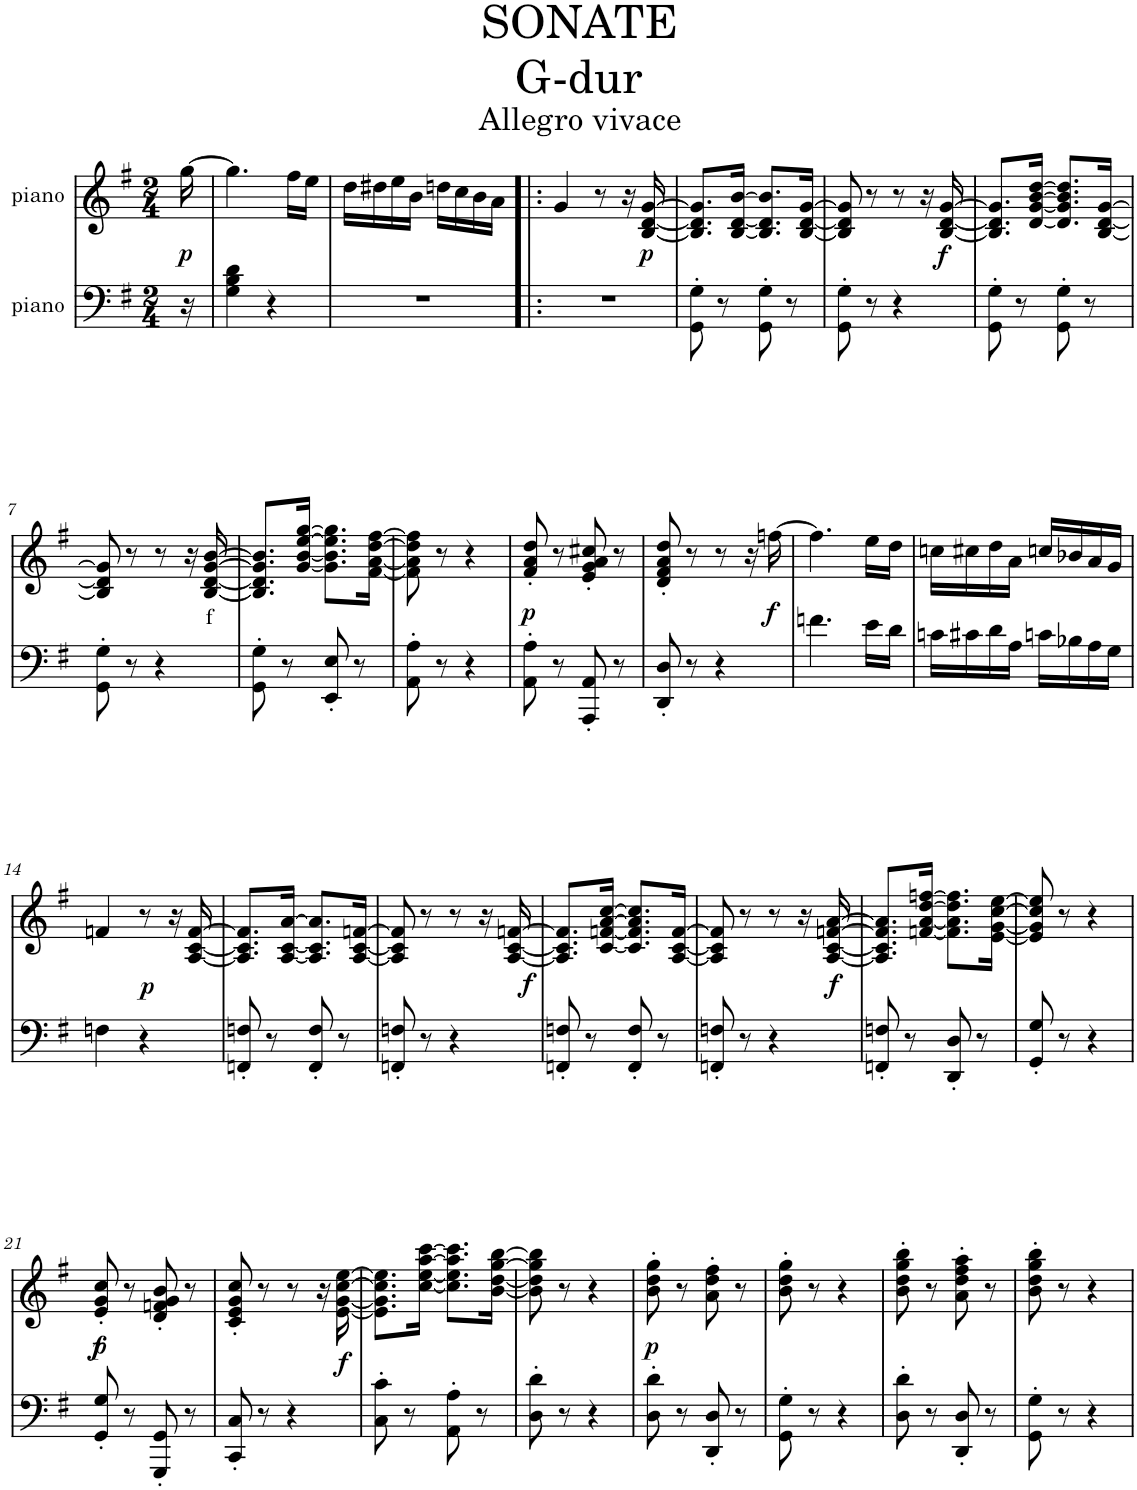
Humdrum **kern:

**kern	**dynam	**kern	**text	**dynam
*part2	*part2	*part1	*part1	*part1
*staff2	*staff2	*staff1	*staff1	*staff1
*I"piano	*	*I"piano	*	*
*I'Pno	*	*I'Pno	*	*
*clefF4	*	*clefG2	*	*
*k[f#]	*	*k[f#]	*	*
*G:	*	*G:	*	*
*M2/4	*	*M2/4	*	*
=	=	=	=	=
!	!	!	!	!LO:DY:b
16r	.	[16gg\	.	p
=1	=1	=1	=1	=1
4G\ 4B\ 4d\	.	4.gg\]	.	.
4r	.	.	.	.
.	.	16ff#\LL	.	.
.	.	16ee\JJ	.	.
=2	=2	=2	=2	=2
2r	.	16dd\LL	.	.
.	.	16dd#X\	.	.
.	.	16ee\	.	.
.	.	16b\JJ	.	.
.	.	16ddn\LL	.	.
.	.	16cc\	.	.
.	.	16b\	.	.
.	.	16a\JJ	.	.
=3!|:	=3!|:	=3!|:	=3!|:	=3!|:
2r	.	4g/	.	.
.	.	8r	.	.
.	.	16r	.	.
!	!	!	!	!LO:DY:b
.	.	[16B/ [16d/ [16g/	.	p
=4	=4	=4	=4	=4
8GG\' 8G\'	.	8.B/] 8.d/] 8.g/]L	.	.
8r	.	.	.	.
.	.	[16B/ [16d/ [16b/Jk	.	.
8GG\' 8G\'	.	8.B/] 8.d/] 8.b/]L	.	.
8r	.	.	.	.
.	.	[16B/ [16d/ [16g/Jk	.	.
=5	=5	=5	=5	=5
8GG\' 8G\'	.	8B/] 8d/] 8g/]	.	.
8r	.	8r	.	.
4r	.	8r	.	.
.	.	16r	.	.
!	!	!	!	!LO:DY:b
.	.	[16B/ [16d/ [16g/	.	f
=6	=6	=6	=6	=6
8GG\' 8G\'	.	8.B/] 8.d/] 8.g/]L	.	.
8r	.	.	.	.
.	.	[16d/ [16g/ [16b/ [16dd/Jk	.	.
8GG\' 8G\'	.	8.d/] 8.g/] 8.b/] 8.dd/]L	.	.
8r	.	.	.	.
.	.	[16B/ [16d/ [16g/Jk	.	.
!!LO:LB:g=z
=7	=7	=7	=7	=7
8GG\' 8G\'	.	8B/] 8d/] 8g/]	.	.
8r	.	8r	.	.
4r	.	8r	.	.
.	.	16r	.	.
!	!	!	!LO:LY:b	!
.	.	[16B/ [16d/ [16g/ [16b/	f	.
=8	=8	=8	=8	=8
8GG\' 8G\'	.	8.B/] 8.d/] 8.g/] 8.b/]L	.	.
8r	.	.	.	.
.	.	[16g/ [16b/ [16ee/ [16gg/Jk	.	.
8EE/' 8E/'	.	8.g\] 8.b\] 8.ee\] 8.gg\]L	.	.
8r	.	.	.	.
.	.	[16f#\ [16a\ [16dd\ [16ff#\Jk	.	.
=9	=9	=9	=9	=9
8AA\' 8A\'	.	8f#\] 8a\] 8dd\] 8ff#\]	.	.
8r	.	8r	.	.
4r	.	4r	.	.
=10	=10	=10	=10	=10
!	!	!	!LO:LY:b	!LO:DY:b
8AA\' 8A\'	.	8f#/' 8a/' 8dd/'	p	p
8r	.	8r	.	.
8AAA/' 8AA/'	.	8e/' 8g/' 8a/' 8cc#X/'	.	.
8r	.	8r	.	.
=11	=11	=11	=11	=11
8DD/' 8D/'	.	8d/' 8f#/' 8a/' 8dd/'	.	.
8r	.	8r	.	.
4r	.	8r	.	.
.	.	16r	.	.
!	!	!	!LO:LY:b	!LO:DY:b
.	.	[16ffn\	f	f
=12	=12	=12	=12	=12
4.fn\	.	4.ff\]	.	.
16e\LL	.	16ee\LL	.	.
16d\JJ	.	16dd\JJ	.	.
=13	=13	=13	=13	=13
16cn\LL	.	16ccn\LL	.	.
16c#X\	.	16cc#X\	.	.
16d\	.	16dd\	.	.
16A\JJ	.	16a\JJ	.	.
16cn\LL	.	16ccn/LL	.	.
16B-X\	.	16b-X/	.	.
16A\	.	16a/	.	.
16G\JJ	.	16g/JJ	.	.
!!LO:LB:g=z
=14	=14	=14	=14	=14
4Fn\	.	4fn/	.	.
!	!LO:DY:a	!	!	!
4r	p	8r	.	.
.	.	16r	.	.
.	.	[16A/ [16c/ [16f/	.	.
=15	=15	=15	=15	=15
8FFn/' 8Fn/'	.	8.A/] 8.c/] 8.f/]L	.	.
8r	.	.	.	.
.	.	[16A/ [16c/ [16a/Jk	.	.
8FF/' 8F/'	.	8.A/] 8.c/] 8.a/]L	.	.
8r	.	.	.	.
.	.	[16A/ [16c/ [16fn/Jk	.	.
=16	=16	=16	=16	=16
8FFn/' 8Fn/'	.	8A/] 8c/] 8f/]	.	.
8r	.	8r	.	.
!	!LO:DY:a	!	!	!
4r	f	8r	.	.
.	.	16r	.	.
.	.	[16A/ [16c/ [16fn/	.	.
=17	=17	=17	=17	=17
8FFn/' 8Fn/'	.	8.A/] 8.c/] 8.f/]L	.	.
8r	.	.	.	.
.	.	[16c/ [16fn/ [16a/ [16cc/Jk	.	.
8FF/' 8F/'	.	8.c/] 8.f/] 8.a/] 8.cc/]L	.	.
8r	.	.	.	.
.	.	[16A/ [16c/ [16f/Jk	.	.
=18	=18	=18	=18	=18
8FFn/' 8Fn/'	.	8A/] 8c/] 8f/]	.	.
8r	.	8r	.	.
!	!LO:DY:a	!	!	!
4r	f	8r	.	.
.	.	16r	.	.
!	!	!	!LO:LY:b	!
.	.	[16A/ [16c/ [16fn/ [16a/	f	.
=19	=19	=19	=19	=19
8FFn/' 8Fn/'	.	8.A/] 8.c/] 8.f/] 8.a/]L	.	.
8r	.	.	.	.
.	.	[16fn/ [16a/ [16dd/ [16ffn/Jk	.	.
8DD/' 8D/'	.	8.f\] 8.a\] 8.dd\] 8.ff\]L	.	.
8r	.	.	.	.
.	.	[16e\ [16g\ [16cc\ [16ee\Jk	.	.
=20	=20	=20	=20	=20
8GG/' 8G/'	.	8e/] 8g/] 8cc/] 8ee/]	.	.
8r	.	8r	.	.
4r	.	4r	.	.
!!LO:LB:g=z
=21	=21	=21	=21	=21
!	!	!	!	!LO:DY:b
!	!	!	!	!LO:DY:n=1:b
8GG/' 8G/'	.	8e/' 8g/' 8cc/'	.	p f
8r	.	8r	.	.
8GGG/' 8GG/'	.	8d/' 8fn/' 8g/' 8b/'	.	.
8r	.	8r	.	.
=22	=22	=22	=22	=22
8CC/' 8C/'	.	8c/' 8e/' 8g/' 8cc/'	.	.
8r	.	8r	.	.
!	!LO:DY:a	!	!	!
4r	f	8r	.	.
.	.	16r	.	.
.	.	[16e\ [16g\ [16cc\ [16ee\	.	.
=23	=23	=23	=23	=23
8C\' 8c\'	.	8.e\] 8.g\] 8.cc\] 8.ee\]L	.	.
8r	.	.	.	.
.	.	[16cc\ [16ee\ [16aa\ [16ccc\Jk	.	.
8AA\' 8A\'	.	8.cc\] 8.ee\] 8.aa\] 8.ccc\]L	.	.
8r	.	.	.	.
.	.	[16b\ [16dd\ [16gg\ [16bb\Jk	.	.
=24	=24	=24	=24	=24
8D\' 8d\'	.	8b\] 8dd\] 8gg\] 8bb\]	.	.
8r	.	8r	.	.
4r	.	4r	.	.
=25	=25	=25	=25	=25
!	!	!	!	!LO:DY:b
8D\' 8d\'	.	8b\' 8dd\' 8gg\'	.	p
8r	.	8r	.	.
8DD/' 8D/'	.	8a\' 8dd\' 8ff#\'	.	.
8r	.	8r	.	.
=26	=26	=26	=26	=26
8GG\' 8G\'	.	8b\' 8dd\' 8gg\'	.	.
8r	.	8r	.	.
4r	.	4r	.	.
=27	=27	=27	=27	=27
8D\' 8d\'	.	8b\' 8dd\' 8gg\' 8bb\'	.	.
8r	.	8r	.	.
8DD/' 8D/'	.	8a\' 8dd\' 8ff#\' 8aa\'	.	.
8r	.	8r	.	.
=28	=28	=28	=28	=28
8GG\' 8G\'	.	8b\' 8dd\' 8gg\' 8bb\'	.	.
8r	.	8r	.	.
4r	.	4r	.	.
=	=	=	=	=
*-	*-	*-	*-	*-
